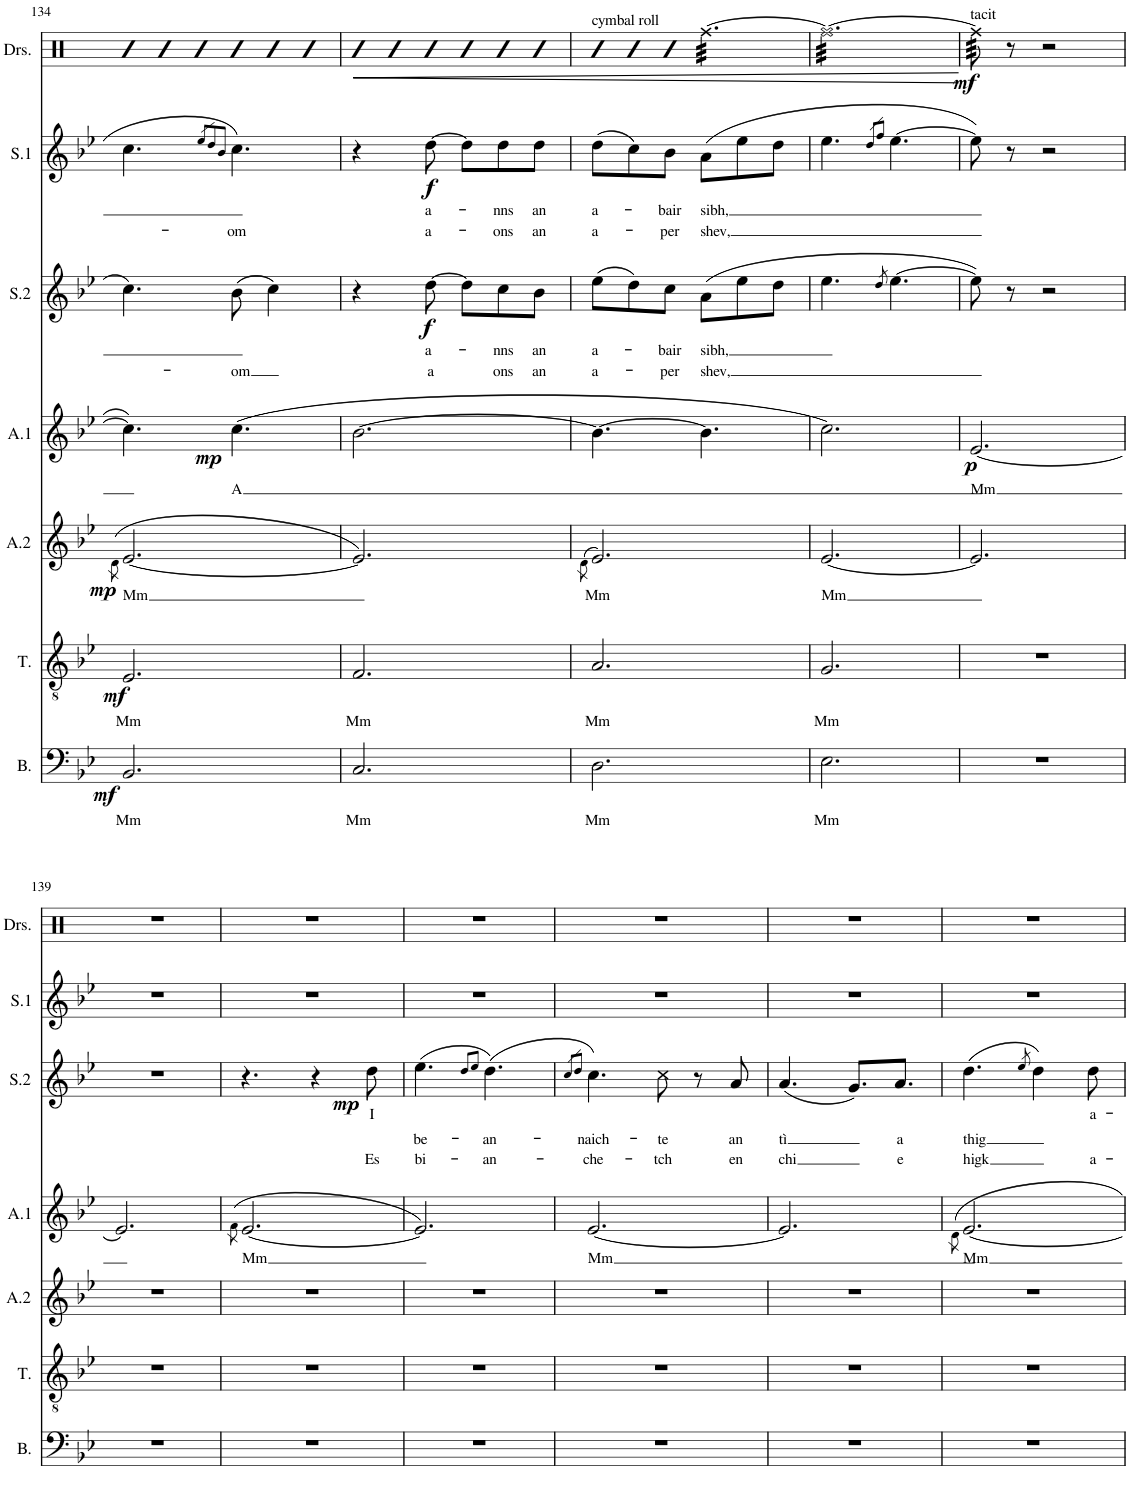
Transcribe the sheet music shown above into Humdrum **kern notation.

**kern	**text	**dynam	**kern	**text	**dynam	**kern	**text	**dynam	**kern	**text	**dynam	**kern	**text	**text	**dynam	**kern	**text	**text	**dynam	**kern	**dynam
*part7	*part7	*part7	*part6	*part6	*part6	*part5	*part5	*part5	*part4	*part4	*part4	*part3	*part3	*part3	*part3	*part2	*part2	*part2	*part2	*part1	*part1
*staff7	*staff7	*staff7	*staff6	*staff6	*staff6	*staff5	*staff5	*staff5	*staff4	*staff4	*staff4	*staff3	*staff3	*staff3	*staff3	*staff2	*staff2	*staff2	*staff2	*staff1	*staff1
*I"Bass	*	*	*I"Tenor	*	*	*I"2nd Altos	*	*	*I"1st Altos	*	*	*I"2nd Sopranos	*	*	*	*I"1st Sopranos	*	*	*	*I"Drumset	*
*I'B.	*	*	*I'T.	*	*	*I'A.2	*	*	*I'A.1	*	*	*I'S.2	*	*	*	*I'S.1	*	*	*	*I'Drs.	*
!!LO:PB:g=z
*clefF4	*	*	*clefGv2	*	*	*clefG2	*	*	*clefG2	*	*	*clefG2	*	*	*	*clefG2	*	*	*	*clefX	*
*k[b-e-]	*	*	*k[b-e-]	*	*	*k[b-e-]	*	*	*k[b-e-]	*	*	*k[b-e-]	*	*	*	*k[b-e-]	*	*	*	*k[]	*
*M6/8	*	*	*M6/8	*	*	*M6/8	*	*	*M6/8	*	*	*M6/8	*	*	*	*M6/8	*	*	*	*M6/8	*
=134	=134	=134	=134	=134	=134	=134	=134	=134	=134	=134	=134	=134	=134	=134	=134	=134	=134	=134	=134	=134	=134
.	.	.	.	.	.	(8qd\	.	.	.	.	.	.	.	.	.	.	.	.	.	.	.
!	!LO:LY:b	!LO:DY:b	!	!LO:LY:b	!LO:DY:b	!	!LO:LY:b	!LO:DY:b	!	!	!	!	!	!	!	!	!	!	!	!	!
2.BB-/	Mm	mf	2.E-/	Mm	mf	[2.e-/	-Mm	mp	4.cc\]	.	.	4.cc\	.	.	.	4.cc\	.	.	.	8RL	.
.	.	.	.	.	.	.	.	.	.	.	.	.	.	.	.	.	.	.	.	8R	.
.	.	.	.	.	.	.	.	.	.	.	.	.	.	.	.	.	.	.	.	8RJ	.
.	.	.	.	.	.	.	.	.	.	.	.	.	.	.	.	8qee-/L	.	.	.	.	.
.	.	.	.	.	.	.	.	.	.	.	.	.	.	.	.	8qdd/	.	.	.	.	.
.	.	.	.	.	.	.	.	.	.	.	.	.	.	.	.	8qb-/J	.	.	.	.	.
!	!	!	!	!	!	!	!	!	!	!LO:LY:b	!LO:DY:b	!	!	!LO:LY:b	!	!	!	!LO:LY:b	!	!	!
.	.	.	.	.	.	.	.	.	(4.cc\	A	mp	(8b-\	.	-om	.	4.cc\	.	-om	.	8RL	.
.	.	.	.	.	.	.	.	.	.	.	.	4cc\)	.	.	.	.	.	.	.	8R	.
.	.	.	.	.	.	.	.	.	.	.	.	.	.	.	.	.	.	.	.	8RJ	.
=135	=135	=135	=135	=135	=135	=135	=135	=135	=135	=135	=135	=135	=135	=135	=135	=135	=135	=135	=135	=135	=135
!	!LO:LY:b	!	!	!LO:LY:b	!	!	!	!	!	!	!	!	!	!	!	!	!	!	!	!	!LO:HP:b
2.C/	Mm	.	2.F/	Mm	.	2.e-/])	.	.	[2.b-\	.	.	4r	.	.	.	4r	.	.	.	8RL	<
.	.	.	.	.	.	.	.	.	.	.	.	.	.	.	.	.	.	.	.	8R	.
!	!	!	!	!	!	!	!	!	!	!	!	!	!LO:LY:b	!LO:LY:b	!LO:DY:b	!	!LO:LY:b	!LO:LY:b	!LO:DY:b	!	!
.	.	.	.	.	.	.	.	.	.	.	.	[8dd\	a-	a	f	[8dd\	a-	a-	f	8RJ	.
.	.	.	.	.	.	.	.	.	.	.	.	8dd\L]	.	.	.	8dd\L]	.	.	.	8RL	.
!	!	!	!	!	!	!	!	!	!	!	!	!	!LO:LY:b	!LO:LY:b	!	!	!LO:LY:b	!LO:LY:b	!	!	!
.	.	.	.	.	.	.	.	.	.	.	.	8cc\	-nns	ons	.	8dd\	-nns	-ons	.	8R	.
!	!	!	!	!	!	!	!	!	!	!	!	!	!LO:LY:b	!LO:LY:b	!	!	!LO:LY:b	!LO:LY:b	!	!	!
.	.	.	.	.	.	.	.	.	.	.	.	8b-\J	an	an	.	8dd\J	an	an	.	8RJ	.
.	.	.	.	.	.	.	.	.	.	.	.	.	.	.	.	.	.	.	.	.	[
=136	=136	=136	=136	=136	=136	=136	=136	=136	=136	=136	=136	=136	=136	=136	=136	=136	=136	=136	=136	=136	=136
.	.	.	.	.	.	(8qd\	.	.	.	.	.	.	.	.	.	.	.	.	.	.	.
!	!	!	!	!	!	!	!	!	!	!	!	!	!	!	!	!	!	!	!	!LO:TX:a:t=cymbal roll	!
!	!LO:LY:b	!	!	!LO:LY:b	!	!	!LO:LY:b	!	!	!	!	!	!LO:LY:b	!LO:LY:b	!	!	!LO:LY:b	!LO:LY:b	!	!	!
2.D\	Mm	.	2.A/	Mm	.	2.e-/)	Mm	.	4.b-\_	.	.	(8ee-\L	a-	a-	.	(8dd\L	a-	a-	.	8RL	.
.	.	.	.	.	.	.	.	.	.	.	.	8dd\)	.	.	.	8cc\)	.	.	.	8R	.
!	!	!	!	!	!	!	!	!	!	!	!	!	!LO:LY:b	!LO:LY:b	!	!	!LO:LY:b	!LO:LY:b	!	!	!
.	.	.	.	.	.	.	.	.	.	.	.	8cc\J	-bair	-per	.	8b-\J	-bair	-per	.	8RJ	.
!	!	!	!	!	!	!	!	!	!	!	!	!	!LO:LY:b	!LO:LY:b	!	!	!LO:LY:b	!LO:LY:b	!	!	!
*	*	*	*	*	*	*	*	*	*	*	*	*	*	*	*	*	*	*	*	*tremolo	*
.	.	.	.	.	.	.	.	.	4.b-\]	.	.	(8a\L	sibh,	shev,	.	(8a\L	sibh,	shev,	.	[32Rff\LLL	.
.	.	.	.	.	.	.	.	.	.	.	.	.	.	.	.	.	.	.	.	32Rff\	.
.	.	.	.	.	.	.	.	.	.	.	.	.	.	.	.	.	.	.	.	32Rff\	.
.	.	.	.	.	.	.	.	.	.	.	.	.	.	.	.	.	.	.	.	32Rff\	.
.	.	.	.	.	.	.	.	.	.	.	.	8ee-\	.	.	.	8ee-\	.	.	.	32Rff\	.
.	.	.	.	.	.	.	.	.	.	.	.	.	.	.	.	.	.	.	.	32Rff\	.
.	.	.	.	.	.	.	.	.	.	.	.	.	.	.	.	.	.	.	.	32Rff\	.
.	.	.	.	.	.	.	.	.	.	.	.	.	.	.	.	.	.	.	.	32Rff\	.
.	.	.	.	.	.	.	.	.	.	.	.	8dd\J	.	.	.	8dd\J	.	.	.	32Rff\	.
.	.	.	.	.	.	.	.	.	.	.	.	.	.	.	.	.	.	.	.	32Rff\	.
.	.	.	.	.	.	.	.	.	.	.	.	.	.	.	.	.	.	.	.	32Rff\	.
.	.	.	.	.	.	.	.	.	.	.	.	.	.	.	.	.	.	.	.	32Rff\JJJ	.
=137	=137	=137	=137	=137	=137	=137	=137	=137	=137	=137	=137	=137	=137	=137	=137	=137	=137	=137	=137	=137	=137
!	!LO:LY:b	!	!	!LO:LY:b	!	!	!LO:LY:b	!	!	!	!	!	!	!	!	!	!	!	!	!	!
2.E-\	Mm	.	2.G/	Mm	.	[2.e-/	Mm	.	2.cc\)	.	.	4.ee-\	.	.	.	4.ee-\	.	.	.	32Rff\LLL	.
.	.	.	.	.	.	.	.	.	.	.	.	.	.	.	.	.	.	.	.	32Rff\	.
.	.	.	.	.	.	.	.	.	.	.	.	.	.	.	.	.	.	.	.	32Rff\	.
.	.	.	.	.	.	.	.	.	.	.	.	.	.	.	.	.	.	.	.	32Rff\	.
.	.	.	.	.	.	.	.	.	.	.	.	.	.	.	.	.	.	.	.	32Rff\	.
.	.	.	.	.	.	.	.	.	.	.	.	.	.	.	.	.	.	.	.	32Rff\	.
.	.	.	.	.	.	.	.	.	.	.	.	.	.	.	.	.	.	.	.	32Rff\	.
.	.	.	.	.	.	.	.	.	.	.	.	.	.	.	.	.	.	.	.	32Rff\	.
.	.	.	.	.	.	.	.	.	.	.	.	.	.	.	.	.	.	.	.	32Rff\	.
.	.	.	.	.	.	.	.	.	.	.	.	.	.	.	.	.	.	.	.	32Rff\	.
.	.	.	.	.	.	.	.	.	.	.	.	.	.	.	.	.	.	.	.	32Rff\	.
.	.	.	.	.	.	.	.	.	.	.	.	.	.	.	.	.	.	.	.	32Rff\	.
.	.	.	.	.	.	.	.	.	.	.	.	.	.	.	.	8qdd/L	.	.	.	.	.
.	.	.	.	.	.	.	.	.	.	.	.	8qdd/	.	.	.	8qff/J	.	.	.	.	.
.	.	.	.	.	.	.	.	.	.	.	.	[4.ee-\	.	.	.	[4.ee-\	.	.	.	32Rff\	.
.	.	.	.	.	.	.	.	.	.	.	.	.	.	.	.	.	.	.	.	32Rff\	.
.	.	.	.	.	.	.	.	.	.	.	.	.	.	.	.	.	.	.	.	32Rff\	.
.	.	.	.	.	.	.	.	.	.	.	.	.	.	.	.	.	.	.	.	32Rff\	.
.	.	.	.	.	.	.	.	.	.	.	.	.	.	.	.	.	.	.	.	32Rff\	.
.	.	.	.	.	.	.	.	.	.	.	.	.	.	.	.	.	.	.	.	32Rff\	.
.	.	.	.	.	.	.	.	.	.	.	.	.	.	.	.	.	.	.	.	32Rff\	.
.	.	.	.	.	.	.	.	.	.	.	.	.	.	.	.	.	.	.	.	32Rff\	.
.	.	.	.	.	.	.	.	.	.	.	.	.	.	.	.	.	.	.	.	32Rff\	.
.	.	.	.	.	.	.	.	.	.	.	.	.	.	.	.	.	.	.	.	32Rff\	.
.	.	.	.	.	.	.	.	.	.	.	.	.	.	.	.	.	.	.	.	32Rff\	.
.	.	.	.	.	.	.	.	.	.	.	.	.	.	.	.	.	.	.	.	32Rff\JJJ	.
=138	=138	=138	=138	=138	=138	=138	=138	=138	=138	=138	=138	=138	=138	=138	=138	=138	=138	=138	=138	=138	=138
!	!	!	!	!	!	!	!	!	!	!	!	!	!	!	!	!	!	!	!	!LO:TX:a:t=tacit	!
!	!	!	!	!	!	!	!	!	!	!LO:LY:b	!LO:DY:b	!	!	!	!	!	!	!	!	!	!LO:DY:b
2.r	.	.	2.r	.	.	2.e-/]	.	.	[2.e-/	Mm	p	8ee-\])	.	.	.	8ee-\])	.	.	.	64Rff\]	mf
.	.	.	.	.	.	.	.	.	.	.	.	.	.	.	.	.	.	.	.	64Rff\	.
.	.	.	.	.	.	.	.	.	.	.	.	.	.	.	.	.	.	.	.	64Rff\	.
.	.	.	.	.	.	.	.	.	.	.	.	.	.	.	.	.	.	.	.	64Rff\	.
.	.	.	.	.	.	.	.	.	.	.	.	.	.	.	.	.	.	.	.	64Rff\	.
.	.	.	.	.	.	.	.	.	.	.	.	.	.	.	.	.	.	.	.	64Rff\	.
.	.	.	.	.	.	.	.	.	.	.	.	.	.	.	.	.	.	.	.	64Rff\	.
.	.	.	.	.	.	.	.	.	.	.	.	.	.	.	.	.	.	.	.	64Rff\	.
*	*	*	*	*	*	*	*	*	*	*	*	*	*	*	*	*	*	*	*	*Xtremolo	*
.	.	.	.	.	.	.	.	.	.	.	.	8r	.	.	.	8r	.	.	.	8r	.
.	.	.	.	.	.	.	.	.	.	.	.	2r	.	.	.	2r	.	.	.	2r	.
!!LO:LB:g=z
=139	=139	=139	=139	=139	=139	=139	=139	=139	=139	=139	=139	=139	=139	=139	=139	=139	=139	=139	=139	=139	=139
2.r	.	.	2.r	.	.	2.r	.	.	2.e-/]	.	.	2.r	.	.	.	2.r	.	.	.	2.r	.
=140	=140	=140	=140	=140	=140	=140	=140	=140	=140	=140	=140	=140	=140	=140	=140	=140	=140	=140	=140	=140	=140
.	.	.	.	.	.	.	.	.	(8qf\	.	.	.	.	.	.	.	.	.	.	.	.
!	!	!	!	!	!	!	!	!	!	!LO:LY:b	!	!	!	!	!	!	!	!	!	!	!
2.r	.	.	2.r	.	.	2.r	.	.	[2.e-/	Mm	.	4.r	.	.	.	2.r	.	.	.	2.r	.
.	.	.	.	.	.	.	.	.	.	.	.	4r	.	.	.	.	.	.	.	.	.
!	!	!	!	!	!	!	!	!	!	!	!	!	!LO:LY:b	!LO:LY:b	!LO:DY:b	!	!	!	!	!	!
.	.	.	.	.	.	.	.	.	.	.	.	8dd\	I	Es	mp	.	.	.	.	.	.
=141	=141	=141	=141	=141	=141	=141	=141	=141	=141	=141	=141	=141	=141	=141	=141	=141	=141	=141	=141	=141	=141
!	!	!	!	!	!	!	!	!	!	!	!	!	!LO:LY:b	!LO:LY:b	!	!	!	!	!	!	!
2.r	.	.	2.r	.	.	2.r	.	.	2.e-/])	.	.	(4.ee-\	be-	bi-	.	2.r	.	.	.	2.r	.
.	.	.	.	.	.	.	.	.	.	.	.	8qdd/L	.	.	.	.	.	.	.	.	.
.	.	.	.	.	.	.	.	.	.	.	.	8qee-/J	.	.	.	.	.	.	.	.	.
!	!	!	!	!	!	!	!	!	!	!	!	!	!LO:LY:b	!LO:LY:b	!	!	!	!	!	!	!
.	.	.	.	.	.	.	.	.	.	.	.	(4.dd\)	-an-	-an-	.	.	.	.	.	.	.
=142	=142	=142	=142	=142	=142	=142	=142	=142	=142	=142	=142	=142	=142	=142	=142	=142	=142	=142	=142	=142	=142
.	.	.	.	.	.	.	.	.	.	.	.	8qcc/L	.	.	.	.	.	.	.	.	.
.	.	.	.	.	.	.	.	.	.	.	.	8qdd/J	.	.	.	.	.	.	.	.	.
!	!	!	!	!	!	!	!	!	!	!LO:LY:b	!	!	!LO:LY:b	!LO:LY:b	!	!	!	!	!	!	!
2.r	.	.	2.r	.	.	2.r	.	.	[2.e-/	Mm	.	4.cc\)	-naich-	-che-	.	2.r	.	.	.	2.r	.
!	!	!	!	!	!	!	!	!	!	!	!	!	!LO:LY:b	!LO:LY:b	!	!	!	!	!	!	!
.	.	.	.	.	.	.	.	.	.	.	.	8cc\	-te	-tch	.	.	.	.	.	.	.
.	.	.	.	.	.	.	.	.	.	.	.	8r	.	.	.	.	.	.	.	.	.
!	!	!	!	!	!	!	!	!	!	!	!	!	!LO:LY:b	!LO:LY:b	!	!	!	!	!	!	!
.	.	.	.	.	.	.	.	.	.	.	.	8a/	an	en	.	.	.	.	.	.	.
=143	=143	=143	=143	=143	=143	=143	=143	=143	=143	=143	=143	=143	=143	=143	=143	=143	=143	=143	=143	=143	=143
!	!	!	!	!	!	!	!	!	!	!	!	!	!LO:LY:b	!LO:LY:b	!	!	!	!	!	!	!
2.r	.	.	2.r	.	.	2.r	.	.	2.e-/]	.	.	(4.a/	tì	chi	.	2.r	.	.	.	2.r	.
.	.	.	.	.	.	.	.	.	.	.	.	8.g/L)	.	.	.	.	.	.	.	.	.
!	!	!	!	!	!	!	!	!	!	!	!	!	!LO:LY:b	!LO:LY:b	!	!	!	!	!	!	!
.	.	.	.	.	.	.	.	.	.	.	.	8.a/J	a	e	.	.	.	.	.	.	.
=144	=144	=144	=144	=144	=144	=144	=144	=144	=144	=144	=144	=144	=144	=144	=144	=144	=144	=144	=144	=144	=144
.	.	.	.	.	.	.	.	.	8qd\	.	.	.	.	.	.	.	.	.	.	.	.
!	!	!	!	!	!	!	!	!	!	!LO:LY:b	!	!	!LO:LY:b	!LO:LY:b	!	!	!	!	!	!	!
2.r	.	.	2.r	.	.	2.r	.	.	[2.e-/	Mm	.	(4.dd\	thig	higk	.	2.r	.	.	.	2.r	.
.	.	.	.	.	.	.	.	.	.	.	.	8qee-/	.	.	.	.	.	.	.	.	.
.	.	.	.	.	.	.	.	.	.	.	.	4dd\)	.	.	.	.	.	.	.	.	.
!	!	!	!	!	!	!	!	!	!	!	!	!	!LO:LY:b	!LO:LY:b	!	!	!	!	!	!	!
.	.	.	.	.	.	.	.	.	.	.	.	8dd\	a-	a-	.	.	.	.	.	.	.
=	=	=	=	=	=	=	=	=	=	=	=	=	=	=	=	=	=	=	=	=	=
*-	*-	*-	*-	*-	*-	*-	*-	*-	*-	*-	*-	*-	*-	*-	*-	*-	*-	*-	*-	*-	*-
